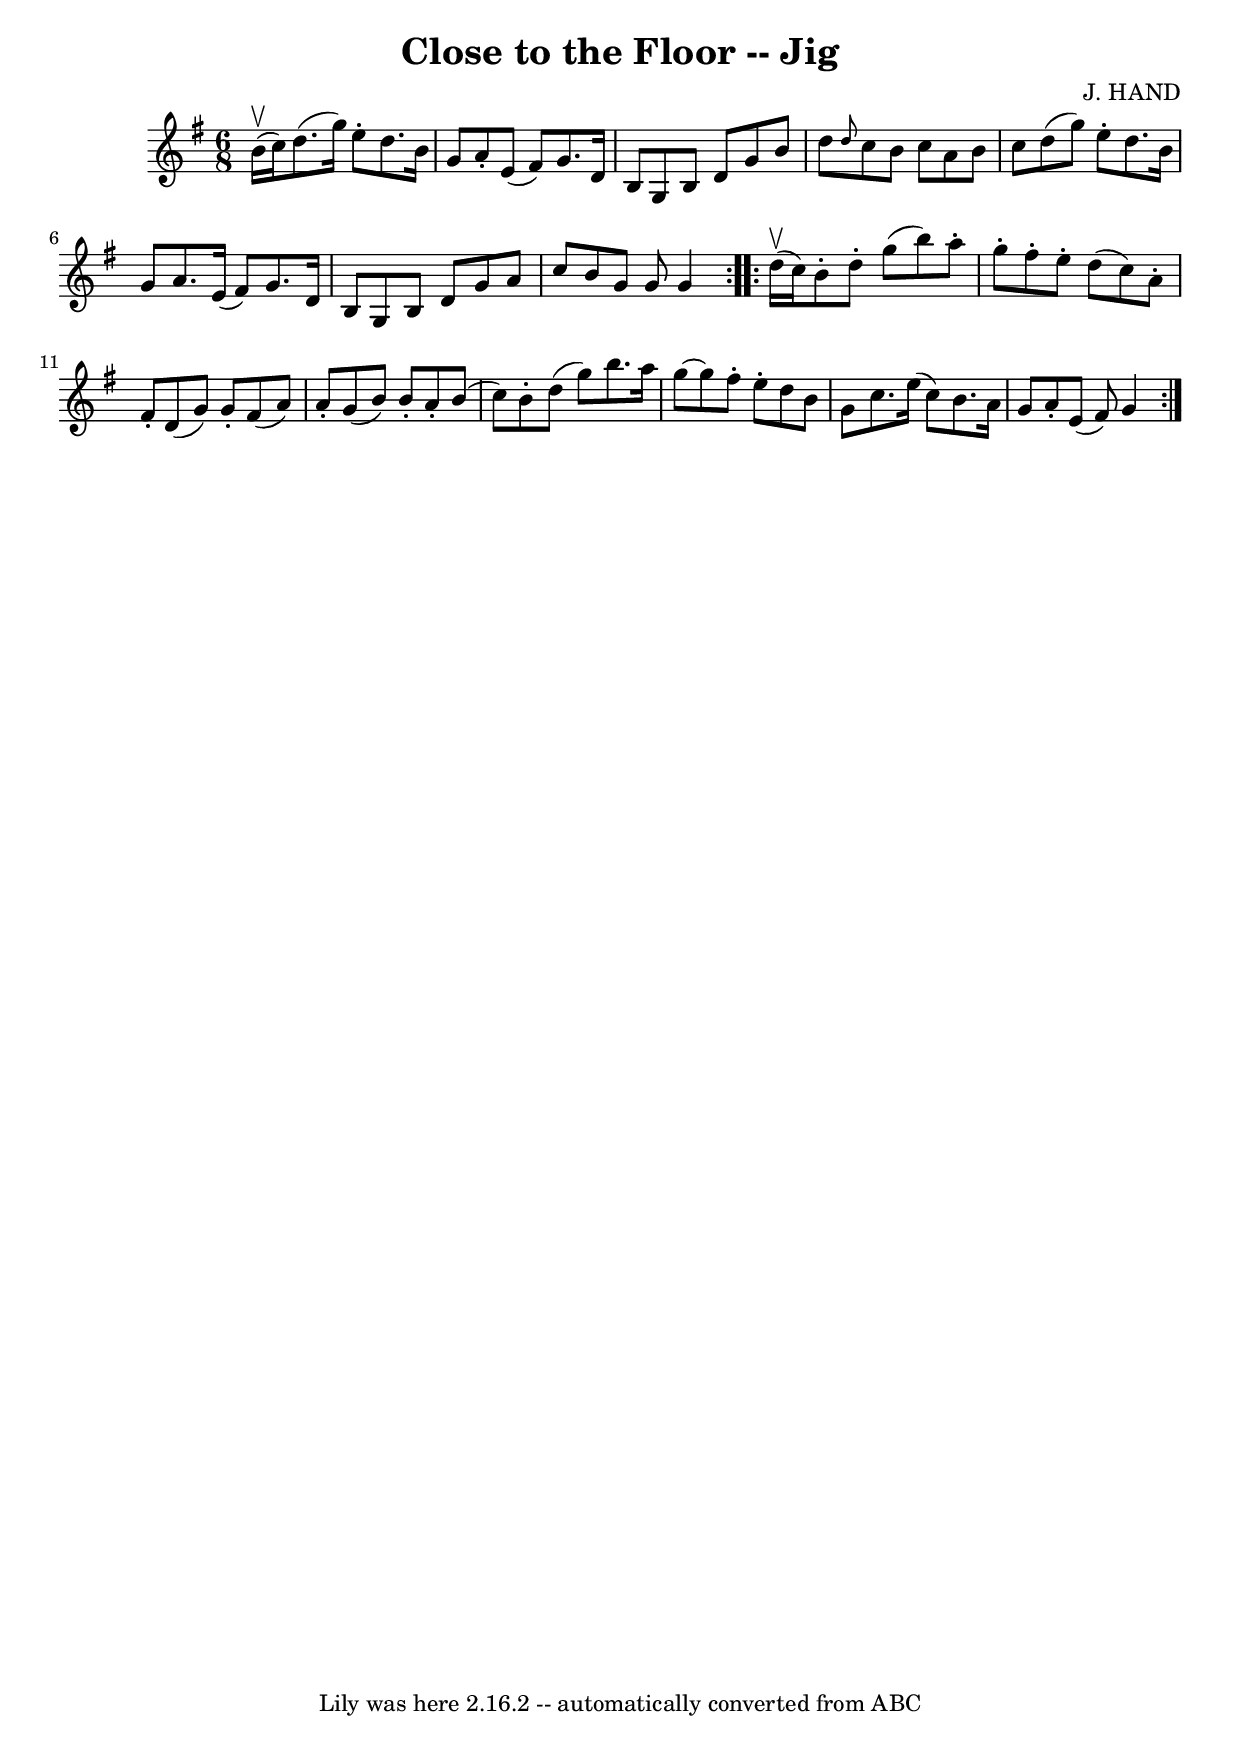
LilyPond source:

\version "2.16.2"
\include "Mammoth.ily"
\header {
  %% book = "Ryan's Mammoth Collection"
  composer = "J. HAND"
  crossRefNumber = "1"
  footnotes = "\\\\86 441"
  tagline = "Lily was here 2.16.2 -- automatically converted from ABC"
  title = "Close to the Floor -- Jig"

}
voicedefault =  {



  \repeat volta 2 {

    \time 6/8 
    \key g \major
    b'16^\upbow(c''16) |
    d''8. (
    g''16) e''8-. d''8. b'16 g'8    |
    a'8-. e'8 (fis'8 
    ) g'8. d'16 b8    |
    g8 b8 d'8 g'8 b'8 d''8    
    |
    \grace { d''8  
	   } c''8 b'8 c''8 a'8 b'8 c''8    
    |
    d''8 (g''8) e''8-. d''8. b'16 g'8    |
    
    a'8. e'16 (fis'8) g'8. d'16 b8    |
    g8 b8 d'8   
    g'8 a'8 c''8    |
    b'8 g'8 g'8 g'4  
  }     

  \repeat volta 2 {
    d''16^\upbow(c''16) |
    b'8-. d''8-.   
    g''8 (b''8) a''8-. g''8-.   |
    fis''8-. e''8-. d''8 (
    c''8) a'8-. fis'8-.   |
    d'8 (g'8) g'8-. fis'8 (
    a'8) a'8-.   |
    g'8 (b'8) b'8-. a'8-. b'8 (c''8 
    )   |
    b'8-. d''8 (g''8) b''8. a''16 g''8   ~    
    |
    g''8 fis''8-. e''8-. d''8 b'8 g'8    |
    c''8. 
    e''16 (c''8) b'8. a'16 g'8    |
    a'8-. e'8 (
    fis'8) g'4  
  }   

}

\score{
  <<

    \context Staff="default"
    {
      \voicedefault 
      
    }

  >>
  \layout {
    
  }
  \midi {
  }

}
